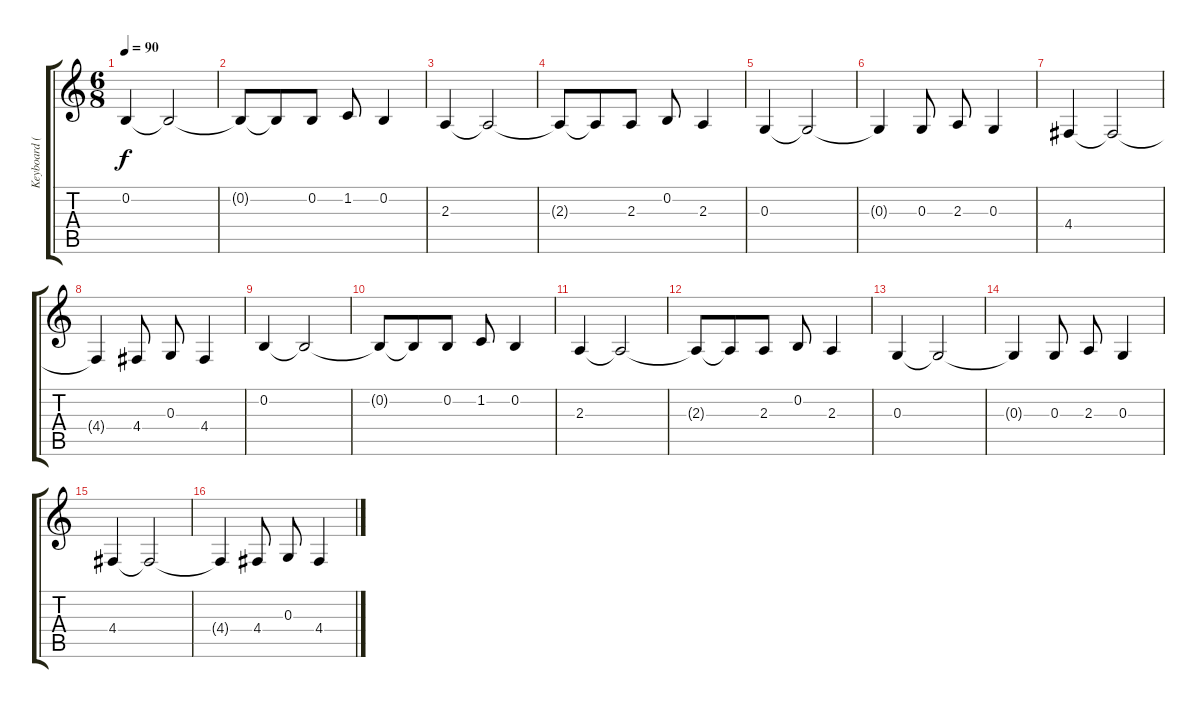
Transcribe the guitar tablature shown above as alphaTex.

\track ("Keyboard (Left Hand)" "Keyboard (") {instrument stringensemble1}
\staff {score tabs}
\tuning (E4 B3 G3 D3 A2 E2) {hide}
\ts (6 8)
\tempo 90
\clef g2
\ks c
0.2.4{dy f instrument stringensemble1} 0.2{t}.2 |
0.2{t}.8 0.2{t}.8 0.2.8 1.2.8 0.2.4 |
2.3.4 2.3{t}.2 |
2.3{t}.8 2.3{t}.8 2.3.8 0.2.8 2.3.4 |
0.3.4 0.3{t}.2 |
0.3{t}.4 0.3.8 2.3.8 0.3.4 |
4.4.4 4.4{t}.2 |
4.4{t}.4 4.4.8 0.3.8 4.4.4 |
0.2.4 0.2{t}.2 |
0.2{t}.8 0.2{t}.8 0.2.8 1.2.8 0.2.4 |
2.3.4 2.3{t}.2 |
2.3{t}.8 2.3{t}.8 2.3.8 0.2.8 2.3.4 |
0.3.4 0.3{t}.2 |
0.3{t}.4 0.3.8 2.3.8 0.3.4 |
4.4.4 4.4{t}.2 |
4.4{t}.4 4.4.8 0.3.8 4.4.4
